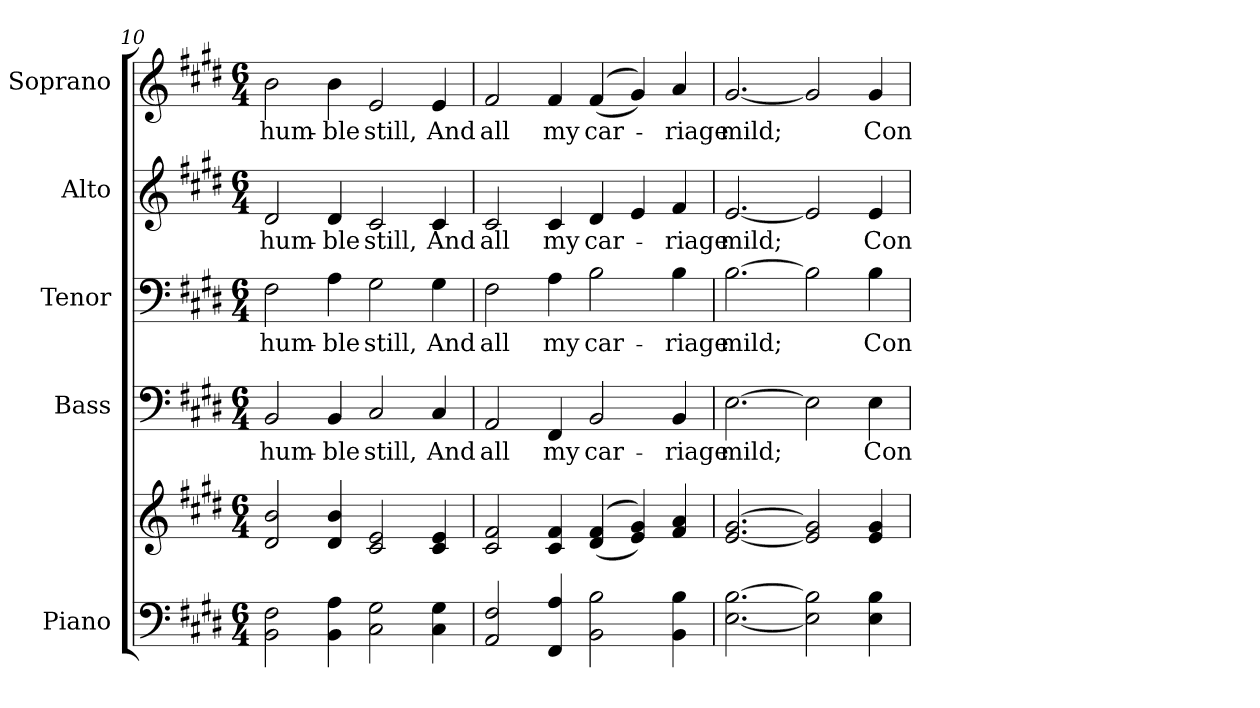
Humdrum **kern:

**kern	**kern	**kern	**text	**kern	**text	**kern	**text	**kern	**text
*part5	*part5	*part4	*part4	*part3	*part3	*part2	*part2	*part1	*part1
*staff6	*staff5	*staff4	*staff4	*staff3	*staff3	*staff2	*staff2	*staff1	*staff1
*I"Piano	*	*I"Bass	*	*I"Tenor	*	*I"Alto	*	*I"Soprano	*
*I'Pno.	*	*I'B.	*	*I'T.	*	*I'A.	*	*I'S.	*
*clefF4	*clefG2	*clefF4	*	*clefF4	*	*clefG2	*	*clefG2	*
*k[f#c#g#d#]	*k[f#c#g#d#]	*k[f#c#g#d#]	*	*k[f#c#g#d#]	*	*k[f#c#g#d#]	*	*k[f#c#g#d#]	*
*E:	*E:	*E:	*	*E:	*	*E:	*	*E:	*
*M6/4	*M6/4	*M6/4	*	*M6/4	*	*M6/4	*	*M6/4	*
=10	=10	=10	=10	=10	=10	=10	=10	=10	=10
!	!	!	!LO:LY:b:color=#000000	!	!	!	!	!	!
!	!	!	!	!	!LO:LY:b:color=#000000	!	!	!	!
!	!	!	!	!	!	!	!LO:LY:b:color=#000000	!	!
!	!	!	!	!	!	!	!	!	!LO:LY:b:color=#000000
2BBi\ 2F#i	2d#i/ 2bi	2BBi/	hum-	2F#i\	hum-	2d#i/	hum-	2bi\	hum-
!	!	!	!LO:LY:b:color=#000000	!	!	!	!	!	!
!	!	!	!	!	!LO:LY:b:color=#000000	!	!	!	!
!	!	!	!	!	!	!	!LO:LY:b:color=#000000	!	!
!	!	!	!	!	!	!	!	!	!LO:LY:b:color=#000000
4BBi\ 4Ai	4d#i/ 4bi	4BBi/	-ble	4Ai\	-ble	4d#i/	-ble	4bi\	-ble
!	!	!	!LO:LY:b:color=#000000	!	!	!	!	!	!
!	!	!	!	!	!LO:LY:b:color=#000000	!	!	!	!
!	!	!	!	!	!	!	!LO:LY:b:color=#000000	!	!
!	!	!	!	!	!	!	!	!	!LO:LY:b:color=#000000
2C#i\ 2G#i	2c#i/ 2ei	2C#i/	still,	2G#i\	still,	2c#i/	still,	2ei/	still,
!	!	!	!LO:LY:b:color=#000000	!	!	!	!	!	!
!	!	!	!	!	!LO:LY:b:color=#000000	!	!	!	!
!	!	!	!	!	!	!	!LO:LY:b:color=#000000	!	!
!	!	!	!	!	!	!	!	!	!LO:LY:b:color=#000000
4C#i\ 4G#i	4c#i/ 4ei	4C#i/	And	4G#i\	And	4c#i/	And	4ei/	And
!!LO:PB:g=z
=11	=11	=11	=11	=11	=11	=11	=11	=11	=11
!	!	!	!LO:LY:b:color=#000000	!	!	!	!	!	!
!	!	!	!	!	!LO:LY:b:color=#000000	!	!	!	!
!	!	!	!	!	!	!	!LO:LY:b:color=#000000	!	!
!	!	!	!	!	!	!	!	!	!LO:LY:b:color=#000000
2AAi/ 2F#i	2c#i/ 2f#i	2AAi/	all	2F#i\	all	2c#i/	all	2f#i/	all
!	!	!	!LO:LY:b:color=#000000	!	!	!	!	!	!
!	!	!	!	!	!LO:LY:b:color=#000000	!	!	!	!
!	!	!	!	!	!	!	!LO:LY:b:color=#000000	!	!
!	!	!	!	!	!	!	!	!	!LO:LY:b:color=#000000
4FF#i/ 4Ai	4c#i/ 4f#i	4FF#i/	my	4Ai\	my	4c#i/	my	4f#i/	my
!	!	!	!LO:LY:b:color=#000000	!	!	!	!	!	!
!	!	!	!	!	!LO:LY:b:color=#000000	!	!	!	!
!	!	!	!	!	!	!	!LO:LY:b:color=#000000	!	!
!	!	!	!	!	!	!	!	!	!LO:LY:b:color=#000000
2BBi\ 2Bi	((4d#i/ 4f#i	2BBi/	car-	2Bi\	car-	4d#i/	car-	((4f#i/	car-
.	4ei/ 4g#i))	.	.	.	.	4ei/	.	4g#i/))	.
!	!	!	!LO:LY:b:color=#000000	!	!	!	!	!	!
!	!	!	!	!	!LO:LY:b:color=#000000	!	!	!	!
!	!	!	!	!	!	!	!LO:LY:b:color=#000000	!	!
!	!	!	!	!	!	!	!	!	!LO:LY:b:color=#000000
4BBi\ 4Bi	4f#i/ 4ai	4BBi/	-riage	4Bi\	-riage	4f#i/	-riage	4ai/	-riage
=12	=12	=12	=12	=12	=12	=12	=12	=12	=12
!	!	!	!LO:LY:b:color=#000000	!	!	!	!	!	!
!	!	!	!	!	!LO:LY:b:color=#000000	!	!	!	!
!	!	!	!	!	!	!	!LO:LY:b:color=#000000	!	!
!	!	!	!	!	!	!	!	!	!LO:LY:b:color=#000000
[<2.Ei\ [>2.Bi	[<2.ei/ [>2.g#i	[>2.Ei\	mild;	[>2.Bi\	mild;	[<2.ei/	mild;	[<2.g#i/	mild;
2Ei\] 2Bi]	2ei/] 2g#i]	2Ei\]	.	2Bi\]	.	2ei/]	.	2g#i/]	.
!	!	!	!LO:LY:b:color=#000000	!	!	!	!	!	!
!	!	!	!	!	!LO:LY:b:color=#000000	!	!	!	!
!	!	!	!	!	!	!	!LO:LY:b:color=#000000	!	!
!	!	!	!	!	!	!	!	!	!LO:LY:b:color=#000000
4Ei\ 4Bi	4ei/ 4g#i	4Ei\	Con-	4Bi\	Con-	4ei/	Con-	4g#i/	Con-
=	=	=	=	=	=	=	=	=	=
*-	*-	*-	*-	*-	*-	*-	*-	*-	*-
